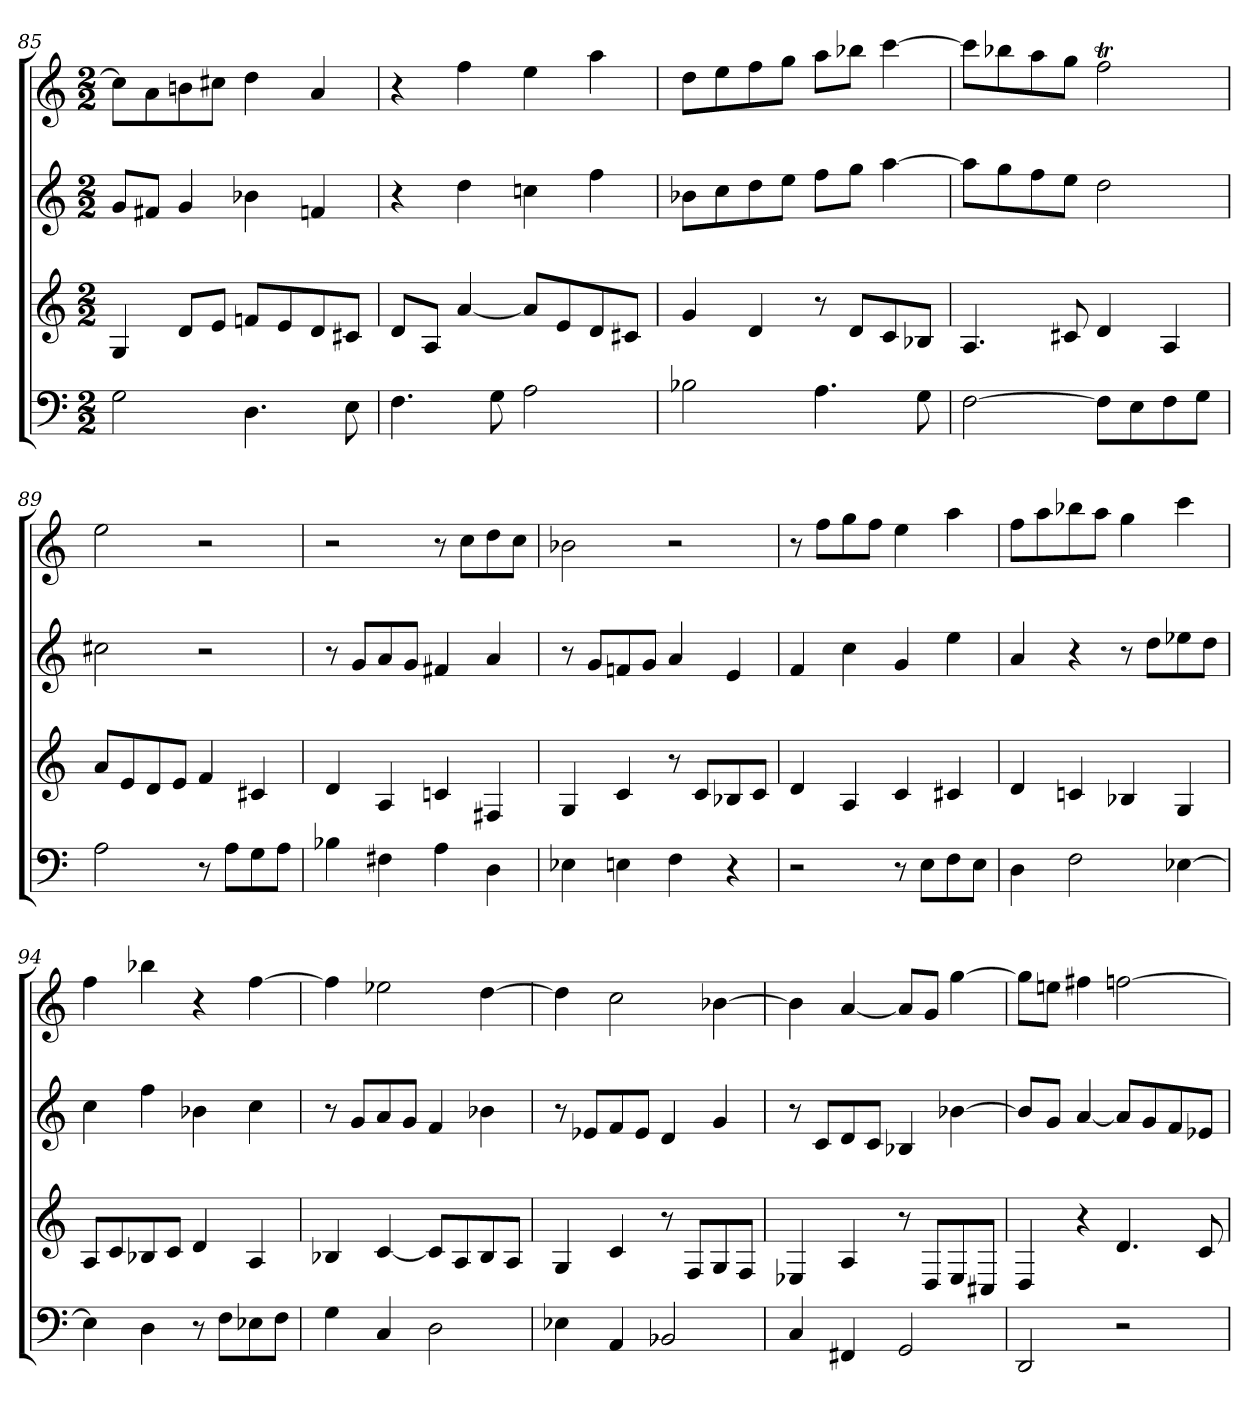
**kern	**kern	**kern	**kern
*part4	*part3	*part2	*part1
*staff4	*staff3	*staff2	*staff1
*M2/2	*M2/2	*M2/2	*M2/2
=85	=85	=85	=85
2G	4G	8gL	8ccL]
.	.	8f#XJ	8a
.	8dL	4g	8bn
.	8eJ	.	8cc#XJ
4.D	8fnL	4b-X	4dd
.	8e	.	.
.	8d	4fn	4a
8E	8c#XJ	.	.
=86	=86	=86	=86
4.F	8dL	4r	4r
.	8AJ	.	.
.	[4a	4dd	4ff
8G	.	.	.
2A	8aL]	4ccn	4ee
.	8e	.	.
.	8d	4ff	4aa
.	8c#XJ	.	.
=87	=87	=87	=87
2B-X	4g	8b-XL	8ddL
.	.	8cc	8ee
.	4d	8dd	8ff
.	.	8eeJ	8ggJ
4.A	8r	8ffL	8aaL
.	8dL	8ggJ	8bb-XJ
.	8c	[4aa	[4ccc
8G	8B-XJ	.	.
=88	=88	=88	=88
[2F	4.A	8aaL]	8cccL]
.	.	8gg	8bb-X
.	.	8ff	8aa
.	8c#X	8eeJ	8ggJ
8FL]	4d	2dd	2ffT
8E	.	.	.
8F	4A	.	.
8GJ	.	.	.
=89	=89	=89	=89
2A	8aL	2cc#X	2ee
.	8e	.	.
.	8d	.	.
.	8eJ	.	.
8r	4f	2r	2r
8AL	.	.	.
8G	4c#X	.	.
8AJ	.	.	.
=90	=90	=90	=90
4B-X	4d	8r	2r
.	.	8gL	.
4F#X	4A	8a	.
.	.	8gJ	.
4A	4cn	4f#X	8r
.	.	.	8ccL
4D	4F#X	4a	8dd
.	.	.	8ccJ
=91	=91	=91	=91
4E-X	4G	8r	2b-X
.	.	8gL	.
4En	4c	8fn	.
.	.	8gJ	.
4F	8r	4a	2r
.	8cL	.	.
4r	8B-X	4e	.
.	8cJ	.	.
=92	=92	=92	=92
2r	4d	4f	8r
.	.	.	8ffL
.	4A	4cc	8gg
.	.	.	8ffJ
8r	4c	4g	4ee
8EL	.	.	.
8F	4c#X	4ee	4aa
8EJ	.	.	.
=93	=93	=93	=93
4D	4d	4a	8ffL
.	.	.	8aa
2F	4cn	4r	8bb-X
.	.	.	8aaJ
.	4B-X	8r	4gg
.	.	8ddL	.
[4E-X	4G	8ee-X	4ccc
.	.	8ddJ	.
=94	=94	=94	=94
4E-]	8AL	4cc	4ff
.	8c	.	.
4D	8B-X	4ff	4bb-X
.	8cJ	.	.
8r	4d	4b-X	4r
8FL	.	.	.
8E-X	4A	4cc	[4ff
8FJ	.	.	.
=95	=95	=95	=95
4G	4B-X	8r	4ff]
.	.	8gL	.
4C	[4c	8a	2ee-X
.	.	8gJ	.
2D	8cL]	4f	.
.	8A	.	.
.	8B-	4b-X	[4dd
.	8AJ	.	.
=96	=96	=96	=96
4E-X	4G	8r	4dd]
.	.	8e-XL	.
4AA	4c	8f	2cc
.	.	8e-J	.
2BB-X	8r	4d	.
.	8FL	.	.
.	8G	4g	[4b-X
.	8FJ	.	.
=97	=97	=97	=97
4C	4E-X	8r	4b-]
.	.	8cL	.
4FF#X	4A	8d	[4a
.	.	8cJ	.
2GG	8r	4B-X	8aL]
.	8DL	.	8gJ
.	8E-	[4b-X	[4gg
.	8C#XJ	.	.
=98	=98	=98	=98
2DD	4D	8b-L]	8ggL]
.	.	8gJ	8eenJ
.	4r	[4a	4ff#X
2r	4.d	8aL]	[2ffn
.	.	8g	.
.	.	8f	.
.	8c	8e-XJ	.
=	=	=	=
*-	*-	*-	*-
